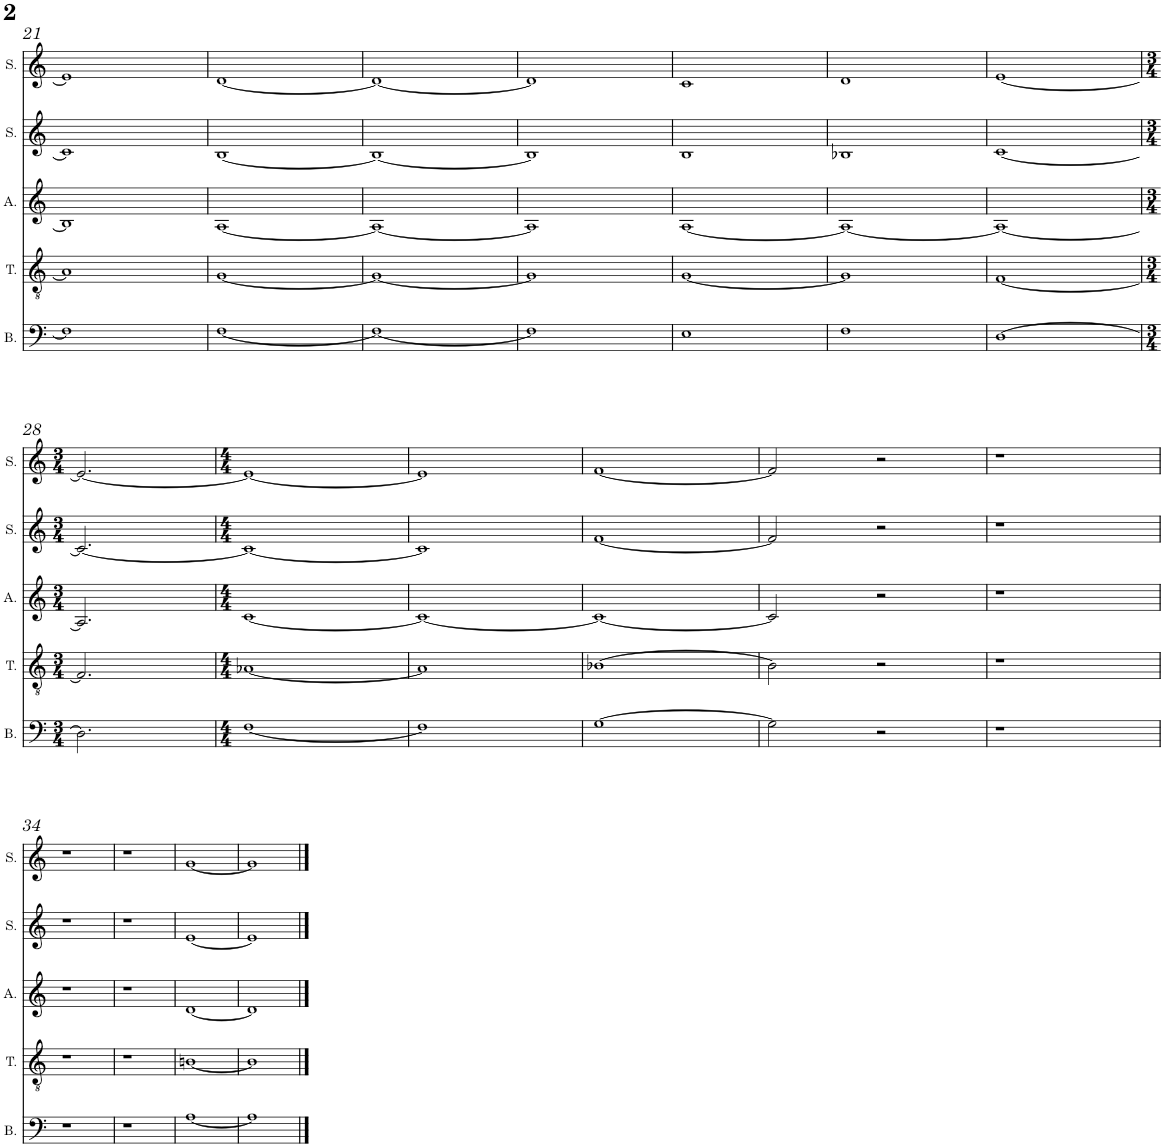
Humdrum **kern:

**kern	**kern	**kern	**kern	**kern
*part5	*part4	*part3	*part2	*part1
*staff5	*staff4	*staff3	*staff2	*staff1
*I"Basse	*I"Ténor	*I"Alto	*I"Soprano	*I"Soprano
*I'B.	*I'T.	*I'A.	*I'S.	*I'S.
!!LO:PB:g=z
*clefF4	*clefGv2	*clefG2	*clefG2	*clefG2
*k[]	*k[]	*k[]	*k[]	*k[]
*M4/4	*M4/4	*M4/4	*M4/4	*M4/4
=21	=21	=21	=21	=21
1F#]	1A]	1B]	1c#]	1e]
=22	=22	=22	=22	=22
[1F	[1G	[1A	[1B	[1d
=23	=23	=23	=23	=23
1F_	1G_	1A_	1B_	1d_
=24	=24	=24	=24	=24
1F]	1G]	1A]	1B]	1d]
=25	=25	=25	=25	=25
1E	[1G	[1A	1B	1c
=26	=26	=26	=26	=26
1F	1G]	1A_	1B-X	1d
=27	=27	=27	=27	=27
[1D	[1F	1A_	[1c	[1e
!!LO:LB:g=z
=28	=28	=28	=28	=28
*M3/4	*M3/4	*M3/4	*M3/4	*M3/4
2.D\]	2.F/]	2.A/]	2.c/_	2.e/_
=29	=29	=29	=29	=29
*M4/4	*M4/4	*M4/4	*M4/4	*M4/4
[1F	[1A-X	[1c	1c_	1e_
=30	=30	=30	=30	=30
1F]	1A-]	1c_	1c]	1e]
=31	=31	=31	=31	=31
[1G	[1B-X	1c_	[1f	[1f
=32	=32	=32	=32	=32
2G\]	2B-\]	2c/]	2f/]	2f/]
2r	2r	2r	2r	2r
=33	=33	=33	=33	=33
1r	1r	1r	1r	1r
!!LO:LB:g=z
=34	=34	=34	=34	=34
1r	1r	1r	1r	1r
=35	=35	=35	=35	=35
1r	1r	1r	1r	1r
=36	=36	=36	=36	=36
[1A	[1Bn	[1d	[1e	[1g
=37	=37	=37	=37	=37
1A]	1B]	1d]	1e]	1g]
==	==	==	==	==
*-	*-	*-	*-	*-
